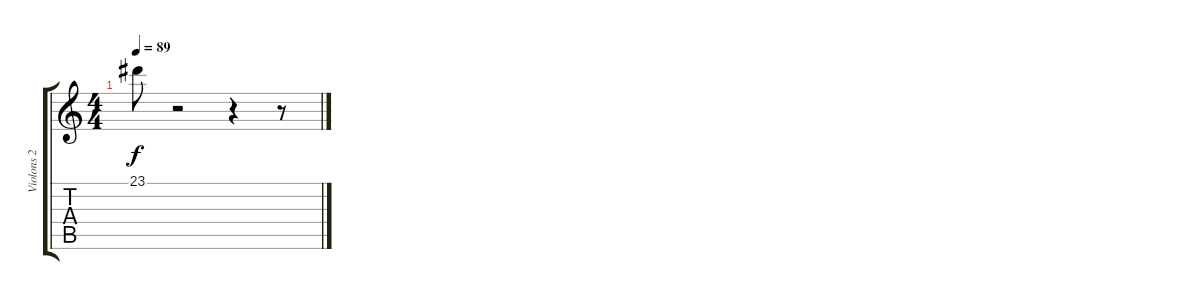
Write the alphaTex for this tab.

\track ("Violons 2" "Violons 2") {instrument stringensemble2}
\staff {score tabs}
\tuning (E4 B3 G3 D3 A2 E2) {hide}
\ts (4 4)
\tempo 89
\clef g2
\ks c
23.1.8{dy f} r.2 r.4 r.8
